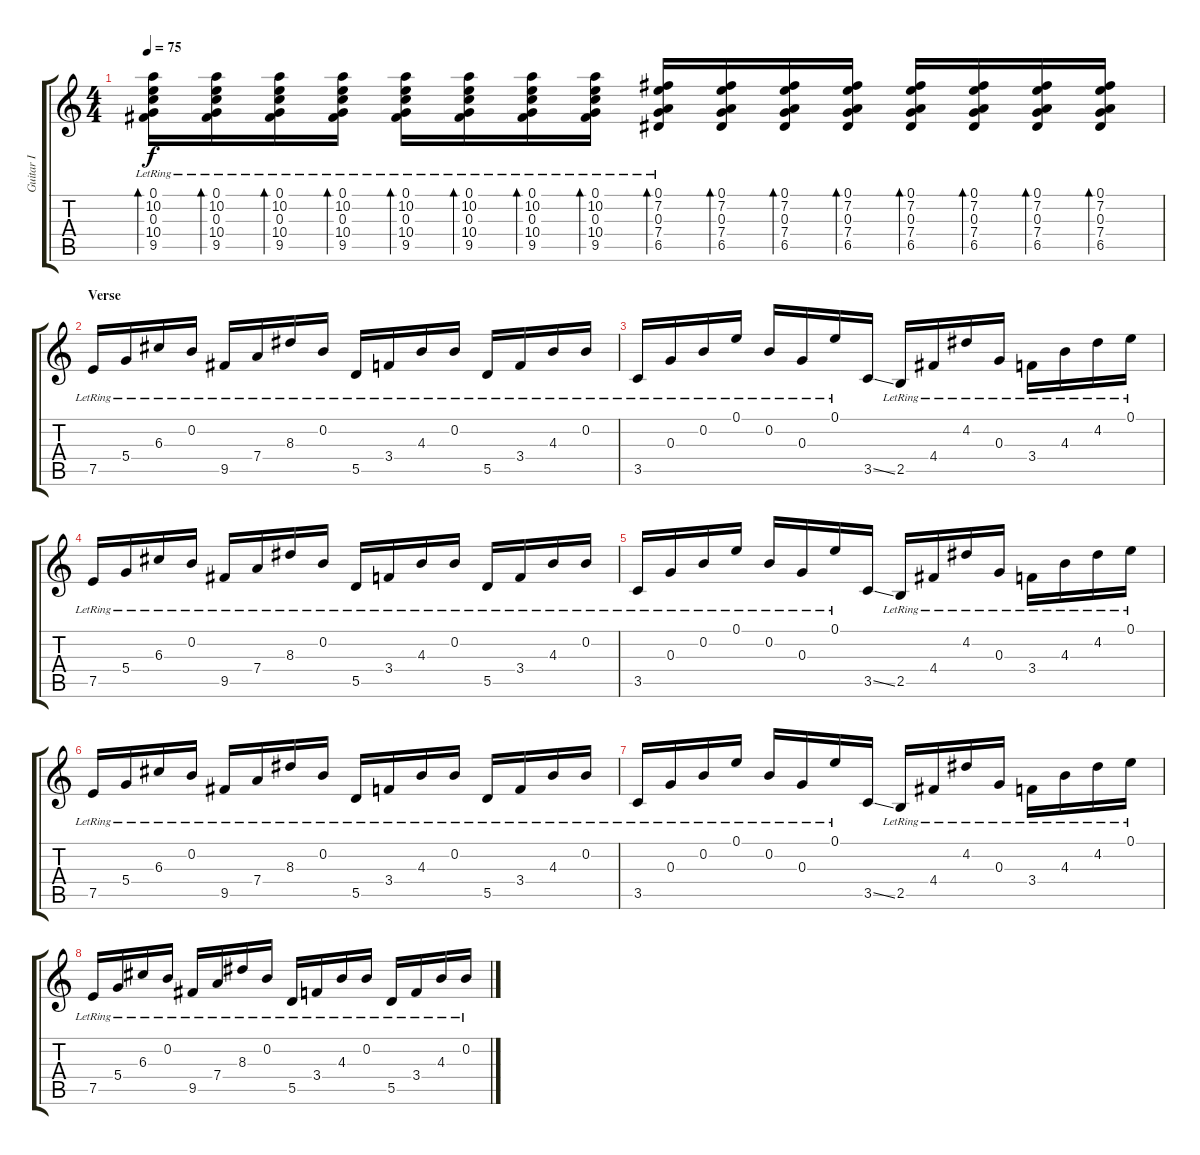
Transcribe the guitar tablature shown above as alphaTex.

\track ("Guitar I" "Guitar I") {instrument acousticguitarsteel}
\staff {score tabs}
\tuning (E4 B3 G3 D3 A2 E2) {hide}
\ts (4 4)
\tempo 75
\clef g2
\ks c
(0.1 10.2 0.3 10.4 9.5{lr}).16{bd 30 dy f} (0.1 10.2 0.3 10.4{lr} 9.5).16{bd 30} (0.1 10.2 0.3{lr} 10.4 9.5).16{bd 30} (0.1{lr} 10.2{lr} 0.3 10.4 9.5).16{bd 30} (0.1 10.2 0.3 10.4 9.5{lr}).16{bd 30} (0.1 10.2 0.3 10.4{lr} 9.5).16{bd 30} (0.1 10.2 0.3{lr} 10.4 9.5).16{bd 30} (0.1{lr} 10.2{lr} 0.3 10.4 9.5).16{bd 30} (0.1{lr} 7.2{lr} 0.3{lr} 7.4{lr} 6.5{lr}).16{bd 60} (0.1 7.2 0.3 7.4 6.5).16{bd 30} (0.1 7.2 0.3 7.4 6.5).16{bd 30} (0.1 7.2 0.3 7.4 6.5).16{bd 30} (0.1 7.2 0.3 7.4 6.5).16{bd 30} (0.1 7.2 0.3 7.4 6.5).16{bd 30} (0.1 7.2 0.3 7.4 6.5).16{bd 30} (0.1 7.2 0.3 7.4 6.5).16{bd 30} |
\section ("" "Verse")
7.5{lr}.16{instrument acousticguitarsteel} 5.4{lr}.16 6.3{lr}.16 0.2{lr}.16 9.5{lr}.16 7.4{lr}.16 8.3{lr}.16 0.2{lr}.16 5.5{lr}.16 3.4{lr}.16 4.3{lr}.16 0.2{lr}.16 5.5{lr}.16 3.4{lr}.16 4.3{lr}.16 0.2{lr}.16 |
3.5{lr}.16 0.3{lr}.16 0.2{lr}.16 0.1{lr}.16 0.2{lr}.16 0.3{lr}.16 0.1{lr}.16 3.5{ss}.16 2.5{lr}.16 4.4{lr}.16 4.2{lr}.16 0.3{lr}.16 3.4{lr}.16 4.3{lr}.16 4.2{lr}.16 0.1{lr}.16 |
7.5{lr}.16 5.4{lr}.16 6.3{lr}.16 0.2{lr}.16 9.5{lr}.16 7.4{lr}.16 8.3{lr}.16 0.2{lr}.16 5.5{lr}.16 3.4{lr}.16 4.3{lr}.16 0.2{lr}.16 5.5{lr}.16 3.4{lr}.16 4.3{lr}.16 0.2{lr}.16 |
3.5{lr}.16 0.3{lr}.16 0.2{lr}.16 0.1{lr}.16 0.2{lr}.16 0.3{lr}.16 0.1{lr}.16 3.5{ss}.16 2.5{lr}.16 4.4{lr}.16 4.2{lr}.16 0.3{lr}.16 3.4{lr}.16 4.3{lr}.16 4.2{lr}.16 0.1{lr}.16 |
7.5{lr}.16 5.4{lr}.16 6.3{lr}.16 0.2{lr}.16 9.5{lr}.16 7.4{lr}.16 8.3{lr}.16 0.2{lr}.16 5.5{lr}.16 3.4{lr}.16 4.3{lr}.16 0.2{lr}.16 5.5{lr}.16 3.4{lr}.16 4.3{lr}.16 0.2{lr}.16 |
3.5{lr}.16 0.3{lr}.16 0.2{lr}.16 0.1{lr}.16 0.2{lr}.16 0.3{lr}.16 0.1{lr}.16 3.5{ss}.16 2.5{lr}.16 4.4{lr}.16 4.2{lr}.16 0.3{lr}.16 3.4{lr}.16 4.3{lr}.16 4.2{lr}.16 0.1{lr}.16 |
7.5{lr}.16 5.4{lr}.16 6.3{lr}.16 0.2{lr}.16 9.5{lr}.16 7.4{lr}.16 8.3{lr}.16 0.2{lr}.16 5.5{lr}.16 3.4{lr}.16 4.3{lr}.16 0.2{lr}.16 5.5{lr}.16 3.4{lr}.16 4.3{lr}.16 0.2{lr}.16
